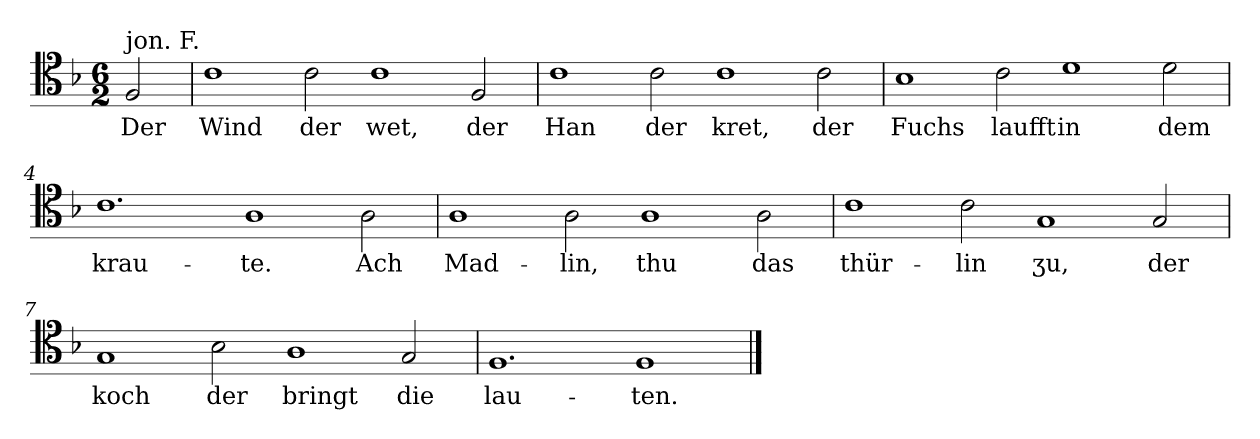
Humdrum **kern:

**kern	**text
*part1	*part1
*staff1	*staff1
*clefC4	*
*k[b-]	*
*F:ion	*
*M6/2	*
=	=
!LO:TX:a:t=jon. F.	!
2F	Der
=1	=1
1c	Wind
2c	der
1c	wet,
2F	der
=2	=2
1c	Han
2c	der
1c	kret,
2c	der
=3	=3
1B-	Fuchs
2c	laufft
1d	in
2d	dem
=4	=4
1.c	krau-
1A	-te.
2A	Ach
=5	=5
1A	Mad-
2A	-lin,
1A	thu
2A	das
=6	=6
1c	thür-
2c	-lin
1G	ʒu,
2G	der
=7	=7
1G	koch
2B-	der
1A	bringt
2G	die
=8	=8
1.F	lau-
1F	-ten.
==	==
*-	*-
